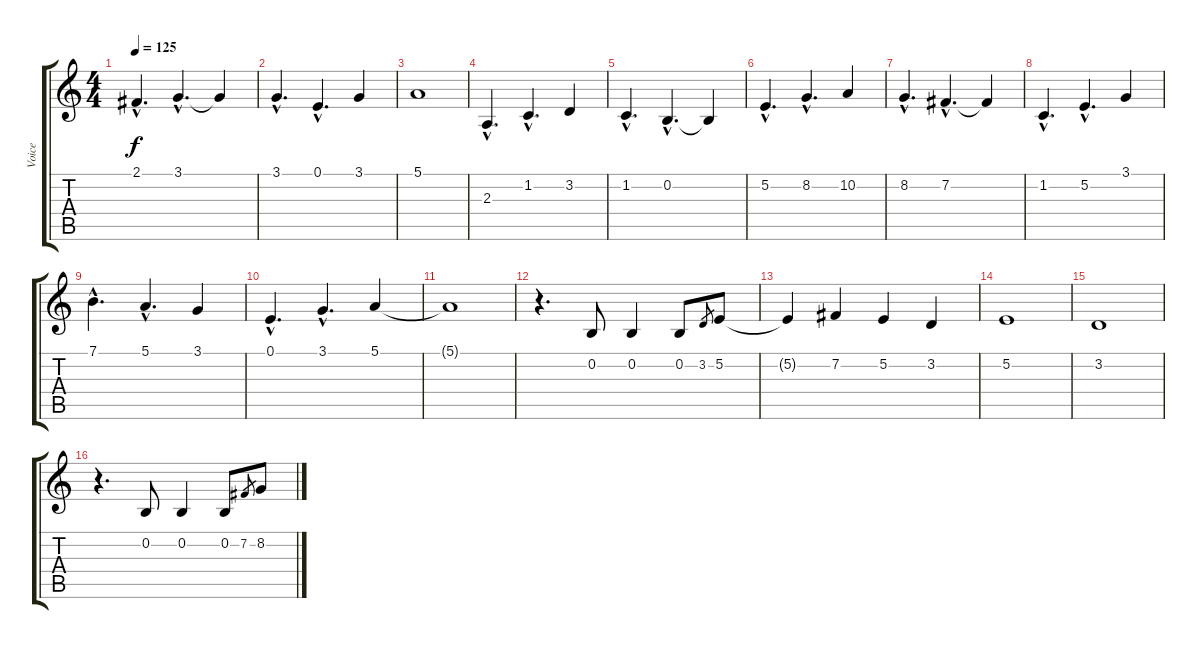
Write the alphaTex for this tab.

\track ("Voice" "Voice") {instrument harmonica}
\staff {score tabs}
\tuning (E4 B3 G3 D3 A2 E2) {hide}
\ts (4 4)
\tempo 125
\clef g2
\ks c
2.1{hac}.4{d dy f} 3.1{hac}.4{d} 3.1{t}.4 |
3.1{hac}.4{d} 0.1{hac}.4{d} 3.1.4 |
5.1.1 |
2.3{hac}.4{d} 1.2{hac}.4{d} 3.2.4 |
1.2{hac}.4{d} 0.2{hac}.4{d} 0.2{t}.4 |
5.2{hac}.4{d} 8.2{hac}.4{d} 10.2.4 |
8.2{hac}.4{d} 7.2{hac}.4{d} 7.2{t}.4 |
1.2{hac}.4{d} 5.2{hac}.4{d} 3.1.4 |
7.1{hac}.4{d} 5.1{hac}.4{d} 3.1.4 |
0.1{hac}.4{d} 3.1{hac}.4{d} 5.1.4 |
5.1{t}.1 |
r.4{d} 0.2.8 0.2.4 0.2.8 3.2.8{gr} 5.2.8 |
5.2{t}.4 7.2.4 5.2.4 3.2.4 |
5.2.1 |
3.2.1 |
r.4{d} 0.2.8 0.2.4 0.2.8 7.2.8{gr} 8.2.8
